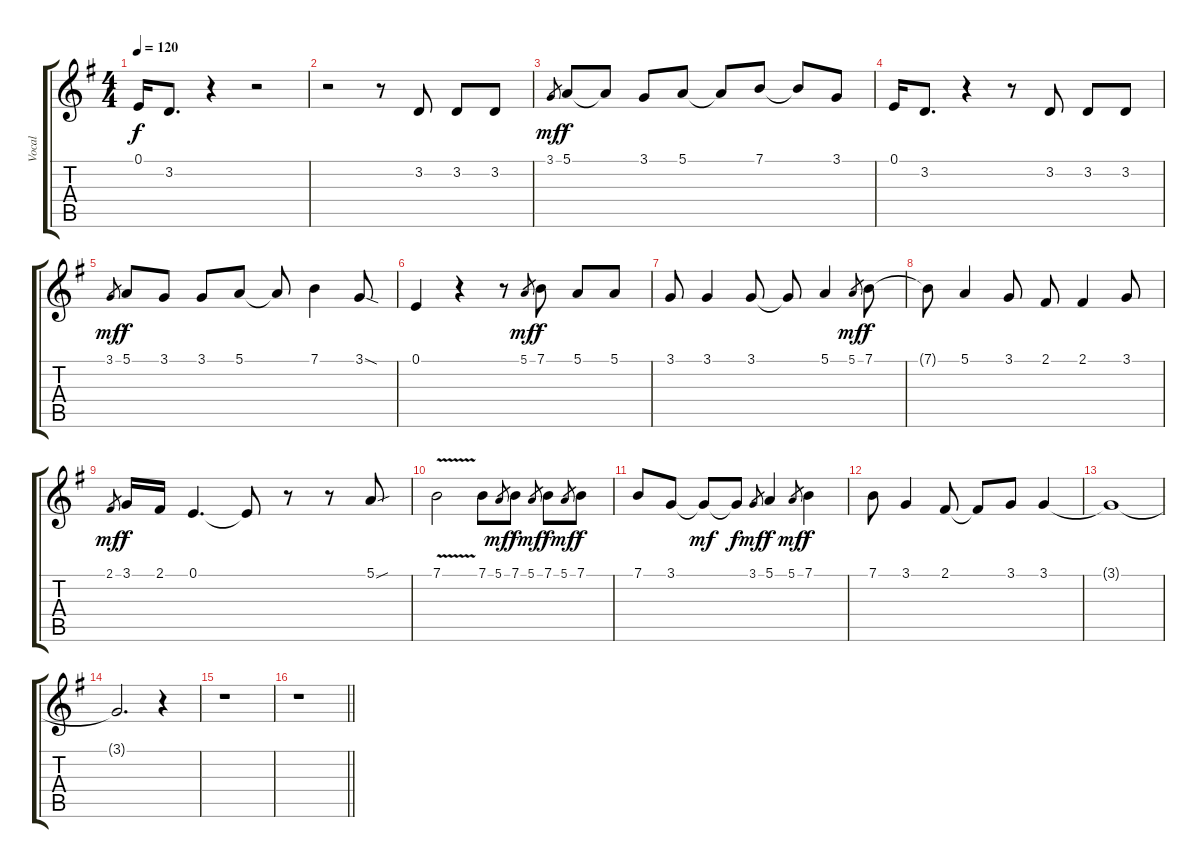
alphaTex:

\track ("Vocal" "Vocal") {instrument lead2sawtooth}
\staff {score tabs}
\tuning (E4 B3 G3 D3 A2 E2) {hide}
\ts (4 4)
\tempo 120
\clef g2
\ks eminor
0.1.16{dy f} 3.2.8{d} r.4 r.2 |
r.2 r.8 3.2.8 3.2.8 3.2.8 |
3.1.8{gr dy mf} 5.1.8{dy f} 5.1{t}.8 3.1.8 5.1.8 5.1{t}.8 7.1.8 7.1{t}.8 3.1.8 |
0.1.16 3.2.8{d} r.4 r.8 3.2.8 3.2.8 3.2.8 |
3.1.8{gr dy mf} 5.1.8{dy f} 3.1.8 3.1.8 5.1.8 5.1{t}.8 7.1.4 3.1{sod}.8 |
0.1.4 r.4 r.8 5.1.8{gr dy mf} 7.1.8{dy f} 5.1.8 5.1.8 |
3.1.8 3.1.4 3.1.8 3.1{t}.8 5.1.4 5.1.8{gr dy mf} 7.1.8{dy f} |
7.1{t}.8 5.1.4 3.1.8 2.1.8 2.1.4 3.1.8 |
2.1.8{gr dy mf} 3.1.16{dy f} 2.1.16 0.1.4{d} 0.1{t}.8 r.8 r.8 5.1{sou}.8 |
7.1{v}.2 7.1.8 5.1.8{gr dy mf} 7.1.8{dy f} 5.1.8{gr dy mf} 7.1.8{dy f} 5.1.8{gr dy mf} 7.1.8{dy f} |
7.1.8 3.1.8 3.1{t}.8{dy mf} 3.1{t}.8{dy f} 3.1.8{gr dy mf} 5.1.4{dy f} 5.1.8{gr dy mf} 7.1.4{dy f} |
7.1.8 3.1.4 2.1.8 2.1{t}.8 3.1.8 3.1.4 |
3.1{t}.1 |
3.1{t}.2{d} r.4 |
r.1 |
\barLineRight lightlight
r.1
